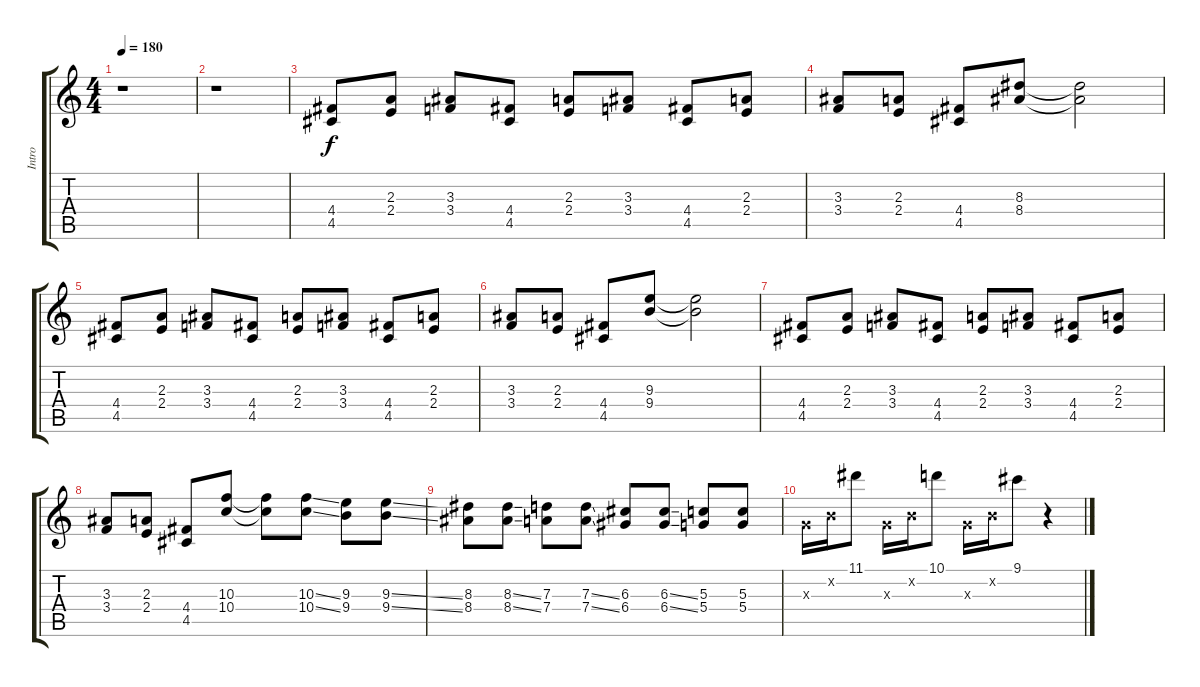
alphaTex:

\track ("Intro" "Intro") {instrument overdrivenguitar}
\staff {score tabs}
\tuning (E4 B3 G3 D3 A2 E2) {hide}
\ts (4 4)
\tempo 180
\clef g2
\ks c
r.1{dy f instrument overdrivenguitar} |
r.1 |
(4.4 4.5).8 (2.3 2.4).8 (3.3 3.4).8 (4.4 4.5).8 (2.3 2.4).8 (3.3 3.4).8 (4.4 4.5).8 (2.3 2.4).8 |
(3.3 3.4).8 (2.3 2.4).8 (4.4 4.5).8 (8.3 8.4).8 (8.3{t} 8.4{t}).2 |
(4.4 4.5).8 (2.3 2.4).8 (3.3 3.4).8 (4.4 4.5).8 (2.3 2.4).8 (3.3 3.4).8 (4.4 4.5).8 (2.3 2.4).8 |
(3.3 3.4).8 (2.3 2.4).8 (4.4 4.5).8 (9.3 9.4).8 (9.3{t} 9.4{t}).2 |
(4.4 4.5).8 (2.3 2.4).8 (3.3 3.4).8 (4.4 4.5).8 (2.3 2.4).8 (3.3 3.4).8 (4.4 4.5).8 (2.3 2.4).8 |
(3.3 3.4).8 (2.3 2.4).8 (4.4 4.5).8 (10.3 10.4).8 (10.3{t} 10.4{t}).8 (10.3{ss} 10.4{ss}).8 (9.3 9.4).8 (9.3{ss} 9.4{ss}).8 |
(8.3 8.4).8 (8.3{ss} 8.4{ss}).8 (7.3 7.4).8 (7.3{ss} 7.4{ss}).8 (6.3 6.4).8 (6.3{ss} 6.4{ss}).8 (5.3 5.4).8 (5.3 5.4).8 |
0.3{x}.16 0.2{x}.16 11.1.8 0.3{x}.16 0.2{x}.16 10.1.8 0.3{x}.16 0.2{x}.16 9.1.8 r.4
